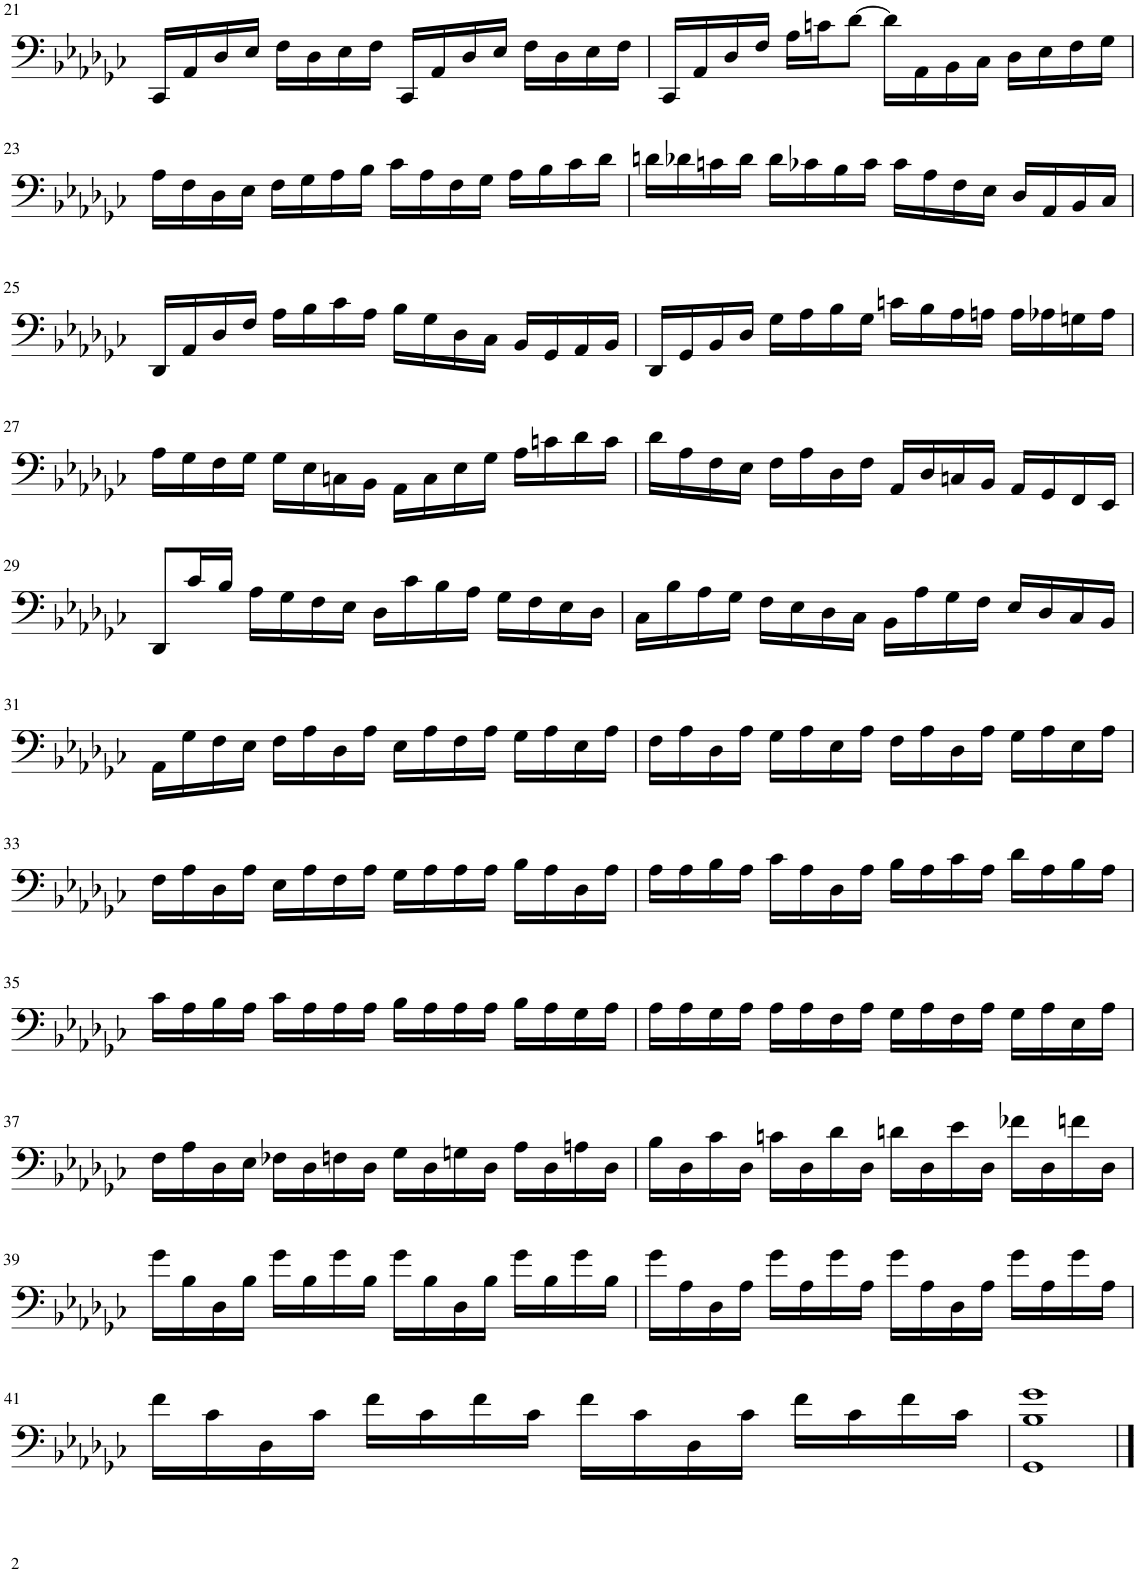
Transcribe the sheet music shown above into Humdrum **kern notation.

**kern
*part1
*staff1
*I"Harp
*I'Hp
!!LO:PB:g=z
*clefF4
*k[b-e-a-d-g-c-]
*M4/4
=21
16CC-/LL
16AA-/
16D-/
16E-/JJ
16F\LL
16D-\
16E-\
16F\JJ
16CC-/LL
16AA-/
16D-/
16E-/JJ
16F\LL
16D-\
16E-\
16F\JJ
=22
16CC-/LL
16AA-/
16D-/
16F/JJ
16A-\LL
16cn\J
[8d-\J
16d-\LL]
16AA-\
16BB-\
16C-\JJ
16D-\LL
16E-\
16F\
16G-\JJ
!!LO:LB:g=z
=23
16A-\LL
16F\
16D-\
16E-\JJ
16F\LL
16G-\
16A-\
16B-\JJ
16c-\LL
16A-\
16F\
16G-\JJ
16A-\LL
16B-\
16c-\
16d-\JJ
=24
16dn\LL
16d-X\
16cn\
16d-\JJ
16d-\LL
16c-X\
16B-\
16c-\JJ
16c-\LL
16A-\
16F\
16E-\JJ
16D-/LL
16AA-/
16BB-/
16C-/JJ
!!LO:LB:g=z
=25
16DD-/LL
16AA-/
16D-/
16F/JJ
16A-\LL
16B-\
16c-\
16A-\JJ
16B-\LL
16G-\
16D-\
16C-\JJ
16BB-/LL
16GG-/
16AA-/
16BB-/JJ
=26
16DD-/LL
16GG-/
16BB-/
16D-/JJ
16G-\LL
16A-\
16B-\
16G-\JJ
16cn\LL
16B-\
16A-\
16An\JJ
16A\LL
16A-X\
16Gn\
16A-\JJ
!!LO:LB:g=z
=27
16A-\LL
16G-\
16F\
16G-\JJ
16G-\LL
16E-\
16Cn\
16BB-\JJ
16AA-\LL
16C\
16E-\
16G-\JJ
16A-\LL
16cn\
16d-\
16c\JJ
=28
16d-\LL
16A-\
16F\
16E-\JJ
16F\LL
16A-\
16D-\
16F\JJ
16AA-/LL
16D-/
16Cn/
16BB-/JJ
16AA-/LL
16GG-/
16FF/
16EE-/JJ
!!LO:LB:g=z
=29
8DD-/L
16c-/L
16B-/JJ
16A-\LL
16G-\
16F\
16E-\JJ
16D-\LL
16c-\
16B-\
16A-\JJ
16G-\LL
16F\
16E-\
16D-\JJ
=30
16C-\LL
16B-\
16A-\
16G-\JJ
16F\LL
16E-\
16D-\
16C-\JJ
16BB-\LL
16A-\
16G-\
16F\JJ
16E-/LL
16D-/
16C-/
16BB-/JJ
!!LO:LB:g=z
=31
16AA-\LL
16G-\
16F\
16E-\JJ
16F\LL
16A-\
16D-\
16A-\JJ
16E-\LL
16A-\
16F\
16A-\JJ
16G-\LL
16A-\
16E-\
16A-\JJ
=32
16F\LL
16A-\
16D-\
16A-\JJ
16G-\LL
16A-\
16E-\
16A-\JJ
16F\LL
16A-\
16D-\
16A-\JJ
16G-\LL
16A-\
16E-\
16A-\JJ
!!LO:LB:g=z
=33
16F\LL
16A-\
16D-\
16A-\JJ
16E-\LL
16A-\
16F\
16A-\JJ
16G-\LL
16A-\
16A-\
16A-\JJ
16B-\LL
16A-\
16D-\
16A-\JJ
=34
16A-\LL
16A-\
16B-\
16A-\JJ
16c-\LL
16A-\
16D-\
16A-\JJ
16B-\LL
16A-\
16c-\
16A-\JJ
16d-\LL
16A-\
16B-\
16A-\JJ
!!LO:LB:g=z
=35
16c-\LL
16A-\
16B-\
16A-\JJ
16c-\LL
16A-\
16A-\
16A-\JJ
16B-\LL
16A-\
16A-\
16A-\JJ
16B-\LL
16A-\
16G-\
16A-\JJ
=36
16A-\LL
16A-\
16G-\
16A-\JJ
16A-\LL
16A-\
16F\
16A-\JJ
16G-\LL
16A-\
16F\
16A-\JJ
16G-\LL
16A-\
16E-\
16A-\JJ
!!LO:LB:g=z
=37
16F\LL
16A-\
16D-\
16E-\JJ
16F-X\LL
16D-\
16Fn\
16D-\JJ
16G-\LL
16D-\
16Gn\
16D-\JJ
16A-\LL
16D-\
16An\
16D-\JJ
=38
16B-\LL
16D-\
16c-\
16D-\JJ
16cn\LL
16D-\
16d-\
16D-\JJ
16dn\LL
16D-\
16e-\
16D-\JJ
16f-X\LL
16D-\
16fn\
16D-\JJ
!!LO:LB:g=z
=39
16g-\LL
16B-\
16D-\
16B-\JJ
16g-\LL
16B-\
16g-\
16B-\JJ
16g-\LL
16B-\
16D-\
16B-\JJ
16g-\LL
16B-\
16g-\
16B-\JJ
=40
16g-\LL
16A-\
16D-\
16A-\JJ
16g-\LL
16A-\
16g-\
16A-\JJ
16g-\LL
16A-\
16D-\
16A-\JJ
16g-\LL
16A-\
16g-\
16A-\JJ
!!LO:LB:g=z
=41
16f\LL
16c-\
16D-\
16c-\JJ
16f\LL
16c-\
16f\
16c-\JJ
16f\LL
16c-\
16D-\
16c-\JJ
16f\LL
16c-\
16f\
16c-\JJ
=42
1GG- 1B- 1g-
==
*-
